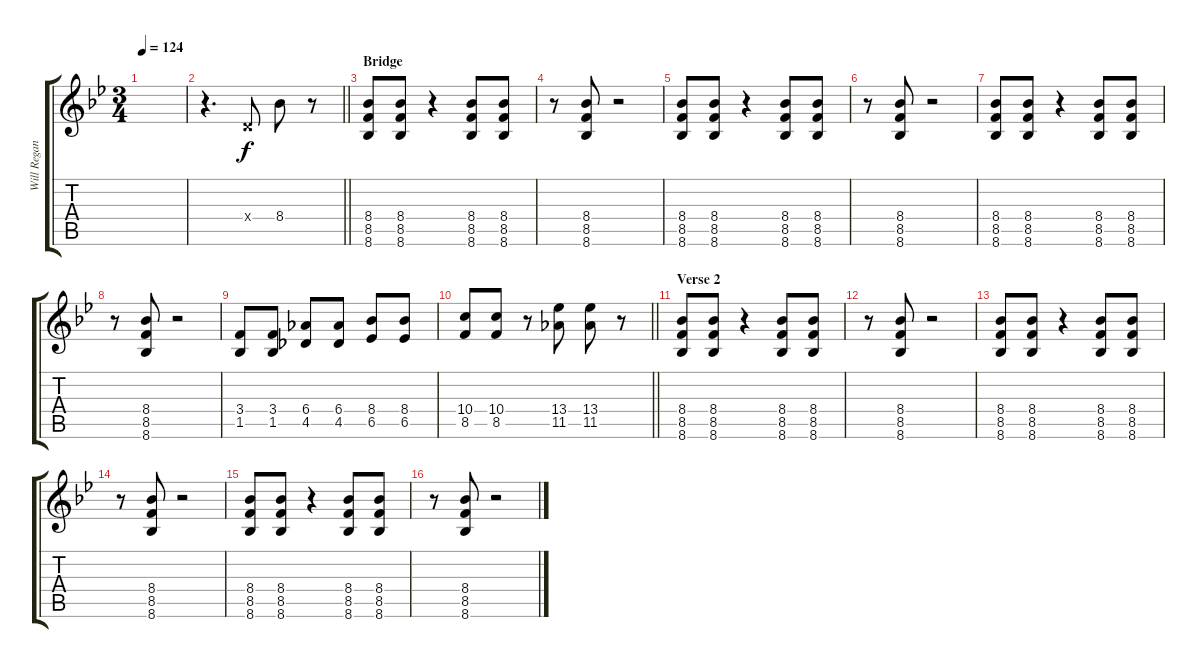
\track ("Will Regano (distorted)" "Will Regan") {instrument distortionguitar}
\staff {score tabs}
\tuning (D4 A3 Gb3 D3 A2 D2) {hide}
\ts (3 4)
\tempo 124
\clef g2
\ks bb
|
\barLineRight lightlight
r.4{d} 0.4{x}.8 8.4.8 r.8 |
\section ("" "Bridge")
(8.4 8.5 8.6).8 (8.4 8.5 8.6).8 r.4 (8.4 8.5 8.6).8 (8.4 8.5 8.6).8 |
r.8 (8.4 8.5 8.6).8 r.2 |
(8.4 8.5 8.6).8 (8.4 8.5 8.6).8 r.4 (8.4 8.5 8.6).8 (8.4 8.5 8.6).8 |
r.8 (8.4 8.5 8.6).8 r.2 |
(8.4 8.5 8.6).8 (8.4 8.5 8.6).8 r.4 (8.4 8.5 8.6).8 (8.4 8.5 8.6).8 |
r.8 (8.4 8.5 8.6).8 r.2 |
(3.4 1.5).8 (3.4 1.5).8 (6.4 4.5).8 (6.4 4.5).8 (8.4 6.5).8 (8.4 6.5).8 |
\barLineRight lightlight
(10.4 8.5).8 (10.4 8.5).8 r.8 (13.4 11.5).8 (13.4 11.5).8 r.8 |
\section ("" "Verse 2")
(8.4 8.5 8.6).8 (8.4 8.5 8.6).8 r.4 (8.4 8.5 8.6).8 (8.4 8.5 8.6).8 |
r.8 (8.4 8.5 8.6).8 r.2 |
(8.4 8.5 8.6).8 (8.4 8.5 8.6).8 r.4 (8.4 8.5 8.6).8 (8.4 8.5 8.6).8 |
r.8 (8.4 8.5 8.6).8 r.2 |
(8.4 8.5 8.6).8 (8.4 8.5 8.6).8 r.4 (8.4 8.5 8.6).8 (8.4 8.5 8.6).8 |
r.8 (8.4 8.5 8.6).8 r.2
